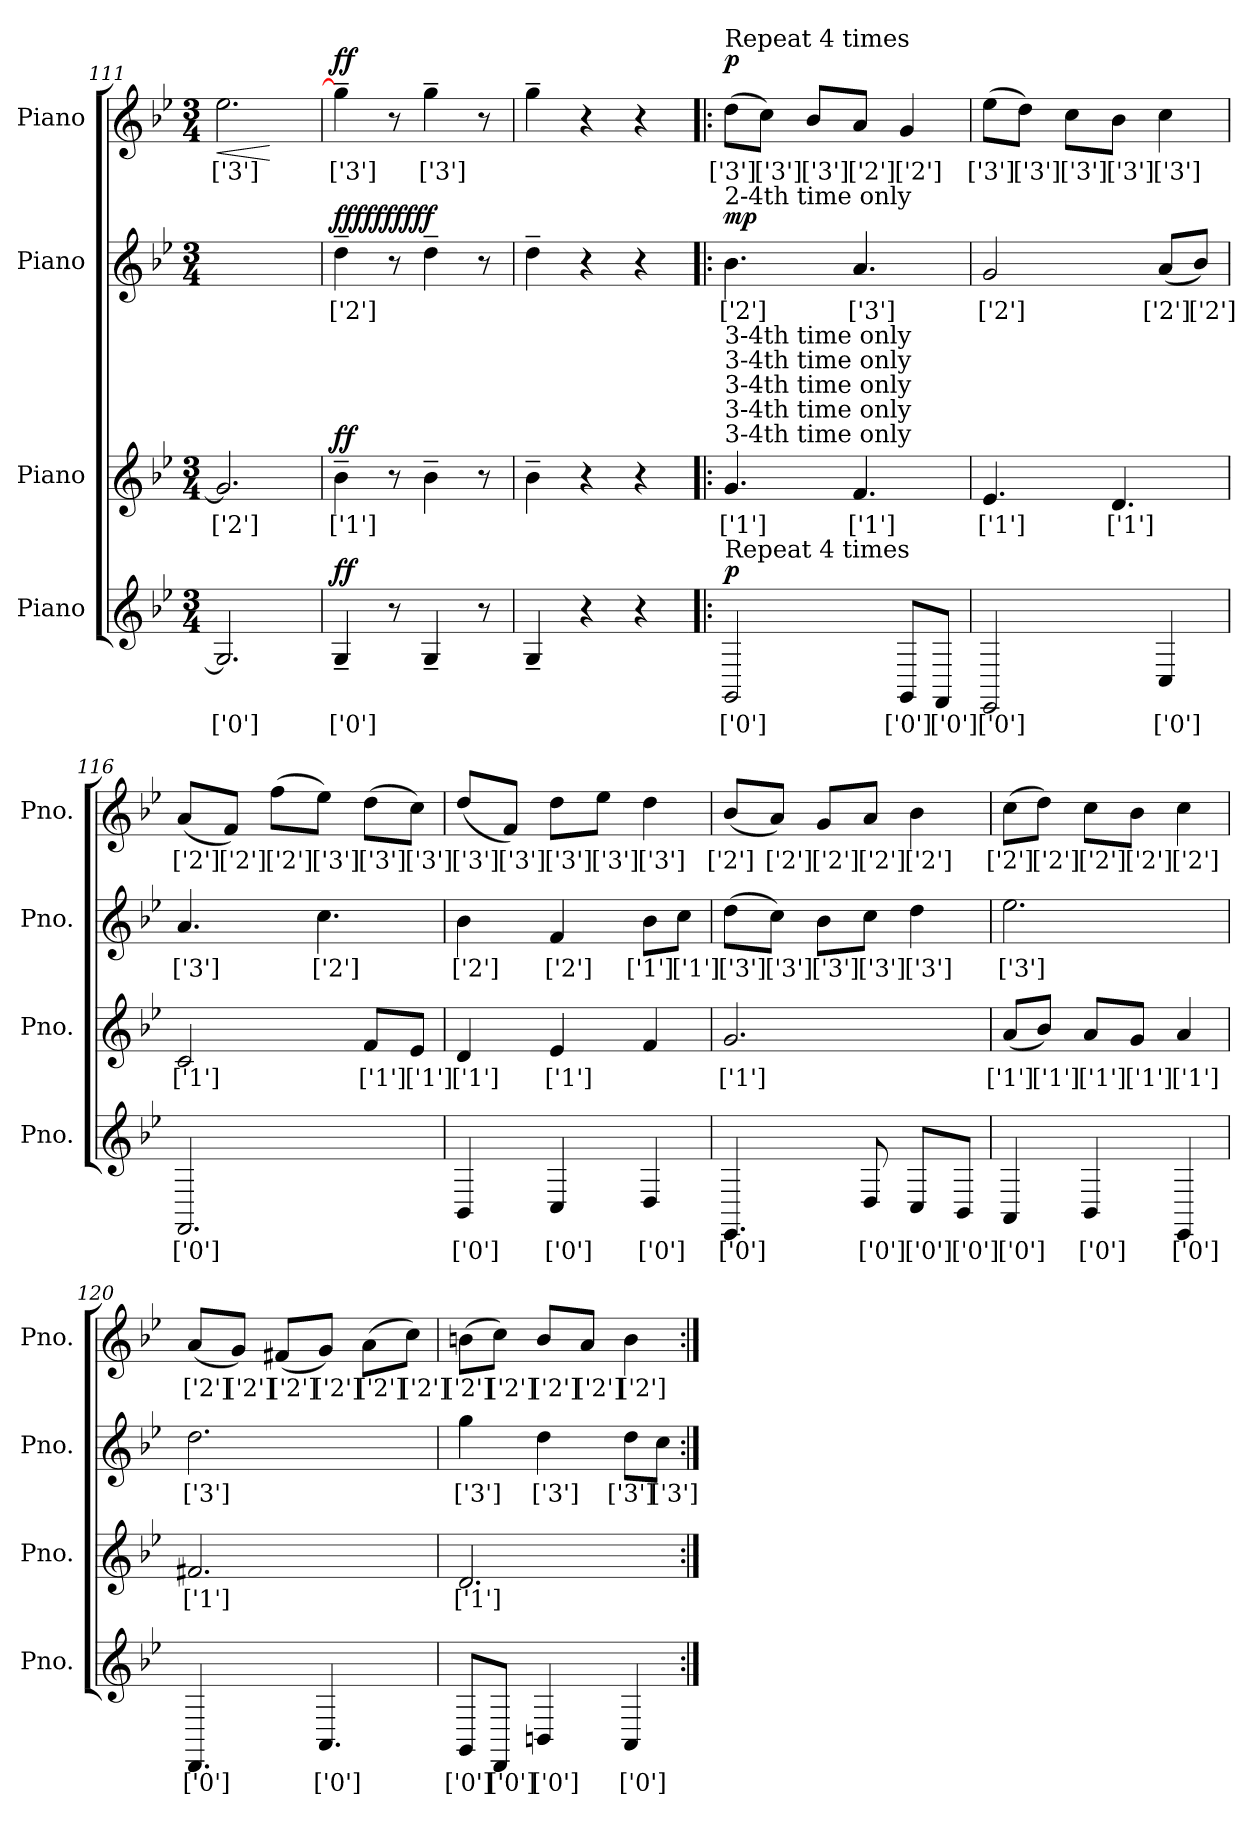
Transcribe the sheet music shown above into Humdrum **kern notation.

**kern	**text	**dynam	**kern	**text	**dynam	**kern	**text	**dynam	**kern	**text	**dynam
*part4	*part4	*part4	*part3	*part3	*part3	*part2	*part2	*part2	*part1	*part1	*part1
*staff4	*staff4	*staff4	*staff3	*staff3	*staff3	*staff2	*staff2	*staff2	*staff1	*staff1	*staff1
*I"Piano	*	*	*I"Piano	*	*	*I"Piano	*	*	*I"Piano	*	*
*I'Pno.	*	*	*I'Pno.	*	*	*I'Pno.	*	*	*I'Pno.	*	*
!!LO:LB:g=z
*clefG2	*	*	*clefG2	*	*	*clefG2	*	*	*clefG2	*	*
*k[b-e-]	*	*	*k[b-e-]	*	*	*k[b-e-]	*	*	*k[b-e-]	*	*
*M3/4	*	*	*M3/4	*	*	*M3/4	*	*	*M3/4	*	*
=111	=111	=111	=111	=111	=111	=111	=111	=111	=111	=111	=111
!	!	!	!	!	!	!	!	!	!	!	!LO:HP:b
2.Gi/]	['0']	.	2.gj/]	['2']	.	2.ryy	.	.	2.ee-Z\	['3']	<
.	.	.	.	.	.	.	.	.	.	.	[
=112	=112	=112	=112	=112	=112	=112	=112	=112	=112	=112	=112
!	!	!LO:DY:b	!	!	!LO:DY:b	!	!	!LO:DY:b	!	!	!
!	!	!	!	!	!	!	!	!LO:DY:n=1:b	!	!	!
!	!	!	!	!	!	!	!	!LO:DY:n=2:b	!	!	!
!	!	!	!	!	!	!	!	!LO:DY:n=3:b	!	!	!
!	!	!	!	!	!	!	!	!LO:DY:n=4:b	!	!	!LO:DY:b
4G~i/	['0']	ff	4b-~V\	['1']	ff	4dd~j\	['2']	ff ff ff ff ff	4gg~Z\]	['3']	ff
8r	.	.	8r	.	.	8r	.	.	8r	.	.
4G~/	.	.	4b-~\	.	.	4dd~\	.	.	4gg~Z\	['3']	.
8r	.	.	8r	.	.	8r	.	.	8r	.	.
=113	=113	=113	=113	=113	=113	=113	=113	=113	=113	=113	=113
4G~/	.	.	4b-~\	.	.	4dd~\	.	.	4gg~\	.	.
4r	.	.	4r	.	.	4r	.	.	4r	.	.
4r	.	.	4r	.	.	4r	.	.	4r	.	.
=114!|:	=114!|:	=114!|:	=114!|:	=114!|:	=114!|:	=114!|:	=114!|:	=114!|:	=114!|:	=114!|:	=114!|:
!	!	!	!	!	!	!	!	!	!LO:TX:a:t=Repeat 4 times	!	!
!	!	!	!	!	!	!LO:TX:a:t=2-4th time only	!	!	!	!	!
!	!	!	!LO:TX:a:t=3-4th time only	!	!	!	!	!	!	!	!
!	!	!	!LO:TX:a:t=3-4th time only	!	!	!	!	!	!	!	!
!	!	!	!LO:TX:a:t=3-4th time only	!	!	!	!	!	!	!	!
!	!	!	!LO:TX:a:t=3-4th time only	!	!	!	!	!	!	!	!
!	!	!	!LO:TX:a:t=3-4th time only	!	!	!	!	!	!	!	!
!LO:TX:a:t=Repeat 4 times	!	!	!	!	!	!	!	!	!	!	!
!	!	!LO:DY:b	!	!	!LO:DY:b	!	!	!	!	!	!
!	!	!	!	!	!LO:DY:n=1:b	!	!	!	!	!	!
!	!	!	!	!	!LO:DY:n=2:b	!	!	!	!	!	!
!	!	!	!	!	!LO:DY:n=3:b	!	!	!	!	!	!
!	!	!	!	!	!LO:DY:n=4:b	!	!	!LO:DY:b	!	!	!LO:DY:b
2GGi/	['0']	p	4.gV/	['1']	mf mf mf mf mf	4.b-j\	['2']	mp	(>8ddZ\L	['3']	p
.	.	.	.	.	.	.	.	.	8ccZ\J)	['3']	.
.	.	.	.	.	.	.	.	.	8b-Z/L	['3']	.
.	.	.	4.fV/	['1']	.	4.aZ/	['3']	.	8aj/J	['2']	.
8GGi/L	['0']	.	.	.	.	.	.	.	4gj/	['2']	.
8FFi/J	['0']	.	.	.	.	.	.	.	.	.	.
=115	=115	=115	=115	=115	=115	=115	=115	=115	=115	=115	=115
2EE-i/	['0']	.	4.e-V/	['1']	.	2gj/	['2']	.	(>8ee-Z\L	['3']	.
.	.	.	.	.	.	.	.	.	8ddZ\J)	['3']	.
.	.	.	.	.	.	.	.	.	8ccZ\L	['3']	.
.	.	.	4.dV/	['1']	.	.	.	.	8b-Z\J	['3']	.
4Ci/	['0']	.	.	.	.	(<8aj/L	['2']	.	4ccZ\	['3']	.
.	.	.	.	.	.	8b-j/J)	['2']	.	.	.	.
=116	=116	=116	=116	=116	=116	=116	=116	=116	=116	=116	=116
2.FFi/	['0']	.	2cV/	['1']	.	4.aZ/	['3']	.	(<8aj/L	['2']	.
.	.	.	.	.	.	.	.	.	8fj/J)	['2']	.
.	.	.	.	.	.	.	.	.	(>8ffj\L	['2']	.
.	.	.	.	.	.	4.ccj\	['2']	.	8ee-Z\J)	['3']	.
.	.	.	8fV/L	['1']	.	.	.	.	(>8ddZ\L	['3']	.
.	.	.	8e-V/J	['1']	.	.	.	.	8ccZ\J)	['3']	.
=117	=117	=117	=117	=117	=117	=117	=117	=117	=117	=117	=117
4BB-i/	['0']	.	4dV/	['1']	.	4b-j\	['2']	.	(<8ddZ/L	['3']	.
.	.	.	.	.	.	.	.	.	8fZ/J)	['3']	.
4Ci/	['0']	.	4e-V/	['1']	.	4fj/	['2']	.	8ddZ\L	['3']	.
.	.	.	.	.	.	.	.	.	8ee-Z\J	['3']	.
4Di/	['0']	.	4f/	.	.	8b-V\L	['1']	.	4ddZ\	['3']	.
.	.	.	.	.	.	8ccV\J	['1']	.	.	.	.
=118	=118	=118	=118	=118	=118	=118	=118	=118	=118	=118	=118
4.EE-i/	['0']	.	2.gV/	['1']	.	(>8ddZ\L	['3']	.	(<8b-j/L	['2']	.
.	.	.	.	.	.	8ccZ\J)	['3']	.	8aj/J)	['2']	.
.	.	.	.	.	.	8b-Z\L	['3']	.	8gj/L	['2']	.
8Di/	['0']	.	.	.	.	8ccZ\J	['3']	.	8aj/J	['2']	.
8Ci/L	['0']	.	.	.	.	4ddZ\	['3']	.	4b-j\	['2']	.
8BB-i/J	['0']	.	.	.	.	.	.	.	.	.	.
!!LO:PB:g=z
=119	=119	=119	=119	=119	=119	=119	=119	=119	=119	=119	=119
4AAi/	['0']	.	(<8aV/L	['1']	.	2.ee-Z\	['3']	.	(>8ccj\L	['2']	.
.	.	.	8b-V/J)	['1']	.	.	.	.	8ddj\J)	['2']	.
4BB-i/	['0']	.	8aV/L	['1']	.	.	.	.	8ccj\L	['2']	.
.	.	.	8gV/J	['1']	.	.	.	.	8b-j\J	['2']	.
4EE-i/	['0']	.	4aV/	['1']	.	.	.	.	4ccj\	['2']	.
=120	=120	=120	=120	=120	=120	=120	=120	=120	=120	=120	=120
4.DDi/	['0']	.	2.f#XV/	['1']	.	2.ddZ\	['3']	.	(<8aj/L	['2']	.
.	.	.	.	.	.	.	.	.	8gj/J)	['2']	.
.	.	.	.	.	.	.	.	.	(<8f#Xj/L	['2']	.
4.AAi/	['0']	.	.	.	.	.	.	.	8gj/J)	['2']	.
.	.	.	.	.	.	.	.	.	(>8aj\L	['2']	.
.	.	.	.	.	.	.	.	.	8ccj\J)	['2']	.
=121	=121	=121	=121	=121	=121	=121	=121	=121	=121	=121	=121
8GGi/L	['0']	.	2.dV/	['1']	.	4ggZ\	['3']	.	(>8bnj\L	['2']	.
8DDi/J	['0']	.	.	.	.	.	.	.	8ccj\J)	['2']	.
4BBni/	['0']	.	.	.	.	4ddZ\	['3']	.	8bj/L	['2']	.
.	.	.	.	.	.	.	.	.	8aj/J	['2']	.
4AAi/	['0']	.	.	.	.	8ddZ\L	['3']	.	4bj\	['2']	.
.	.	.	.	.	.	8ccZ\J	['3']	.	.	.	.
=:|!	=:|!	=:|!	=:|!	=:|!	=:|!	=:|!	=:|!	=:|!	=:|!	=:|!	=:|!
*-	*-	*-	*-	*-	*-	*-	*-	*-	*-	*-	*-
